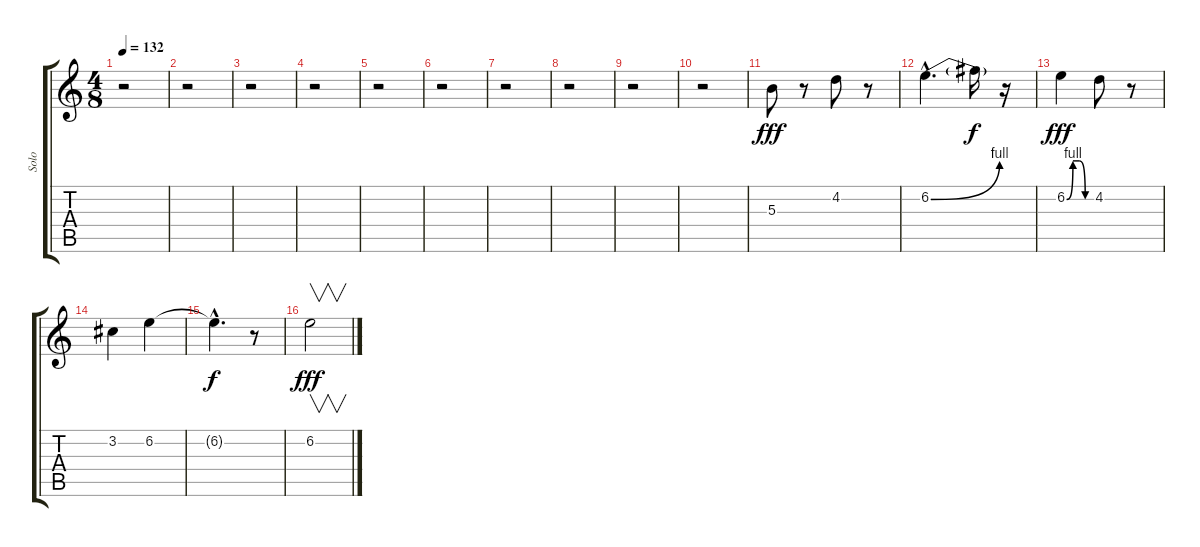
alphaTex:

\track ("Solo" "Solo") {instrument distortionguitar}
\staff {score tabs}
\tuning (Eb4 Bb3 Gb3 Db3 Ab2 Eb2) {hide}
\ts (4 8)
\tempo 132
\clef g2
\ks c
r.2{dy f} |
r.2 |
r.2 |
r.2 |
r.2 |
r.2 |
r.2 |
r.2 |
r.2 |
r.2 |
5.3.8{dy fff} r.8 4.2.8 r.8 |
6.2{be (bend 0 0 60 4) hac}.4{d} 6.2{t}.16{dy f} r.16 |
6.2{be (custom 0 0 15 4 30 4 45 0 60 0)}.4{dy fff} 4.2.8 r.8 |
3.2.4 6.2.4 |
6.2{hac t}.4{d dy f} r.8 |
6.2.2{v dy fff}
